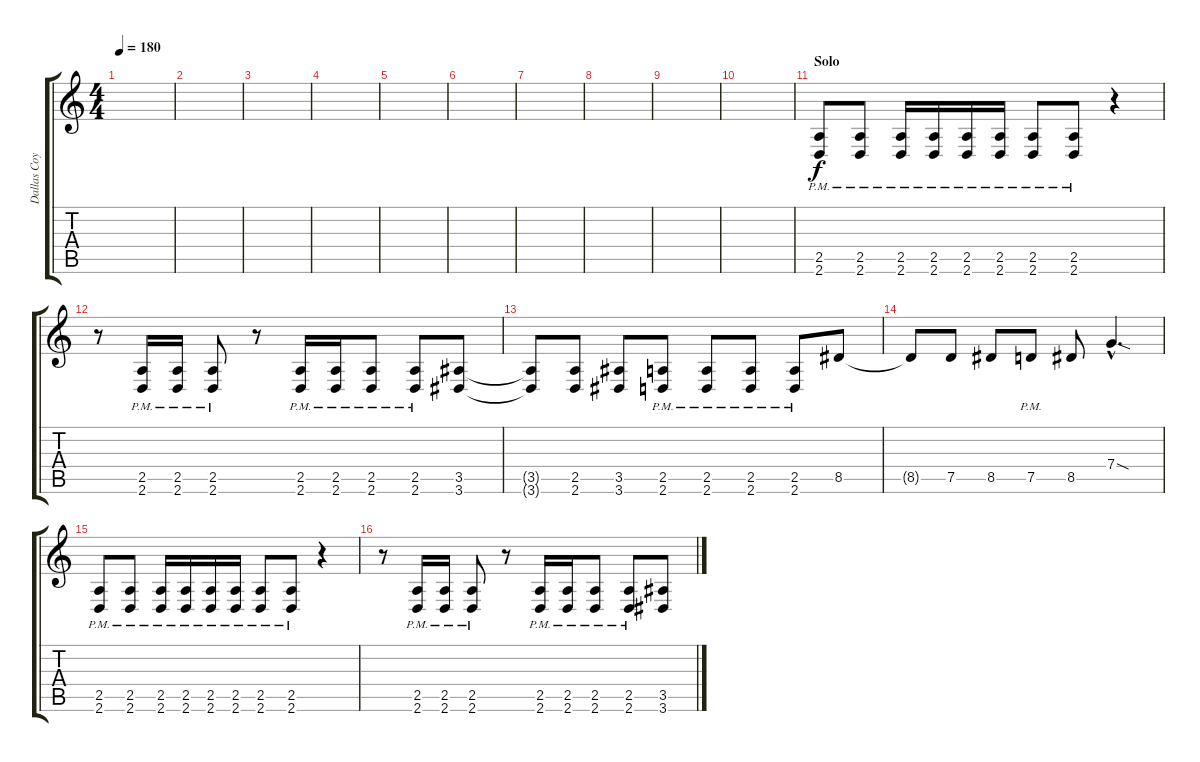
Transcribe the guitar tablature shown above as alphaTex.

\track ("Dallas Coyle (Harmonizer)" "Dallas Coy") {instrument overdrivenguitar}
\staff {score tabs}
\tuning (D4 A3 F3 C3 G2 C2) {hide}
\ts (4 4)
\tempo 180
\clef g2
\ks c
|
|
|
|
|
|
|
|
|
|
\section ("" "Solo")
(2.5{pm} 2.6{pm}).8{balance 16} (2.5{pm} 2.6{pm}).8 (2.5{pm} 2.6{pm}).16 (2.5{pm} 2.6{pm}).16 (2.5{pm} 2.6{pm}).16 (2.5{pm} 2.6{pm}).16 (2.5{pm} 2.6{pm}).8 (2.5{pm} 2.6{pm}).8 r.4 |
r.8 (2.5{pm} 2.6{pm}).16 (2.5{pm} 2.6{pm}).16 (2.5{pm} 2.6{pm}).8 r.8 (2.5{pm} 2.6{pm}).16 (2.5{pm} 2.6{pm}).16 (2.5{pm} 2.6{pm}).8 (2.5{pm} 2.6{pm}).8 (3.5 3.6).8 |
(3.5{t} 3.6{t}).8 (2.5 2.6).8 (3.5 3.6).8 (2.5{pm} 2.6{pm}).8 (2.5{pm} 2.6{pm}).8 (2.5{pm} 2.6{pm}).8 (2.5{pm} 2.6{pm}).8 8.5.8 |
8.5{t}.8 7.5.8 8.5.8 7.5{pm}.8 8.5.8 7.4{sod hac}.4{d} |
(2.5{pm} 2.6{pm}).8 (2.5{pm} 2.6{pm}).8 (2.5{pm} 2.6{pm}).16 (2.5{pm} 2.6{pm}).16 (2.5{pm} 2.6{pm}).16 (2.5{pm} 2.6{pm}).16 (2.5{pm} 2.6{pm}).8 (2.5{pm} 2.6{pm}).8 r.4 |
r.8 (2.5{pm} 2.6{pm}).16 (2.5{pm} 2.6{pm}).16 (2.5{pm} 2.6{pm}).8 r.8 (2.5{pm} 2.6{pm}).16 (2.5{pm} 2.6{pm}).16 (2.5{pm} 2.6{pm}).8 (2.5{pm} 2.6{pm}).8 (3.5 3.6).8
